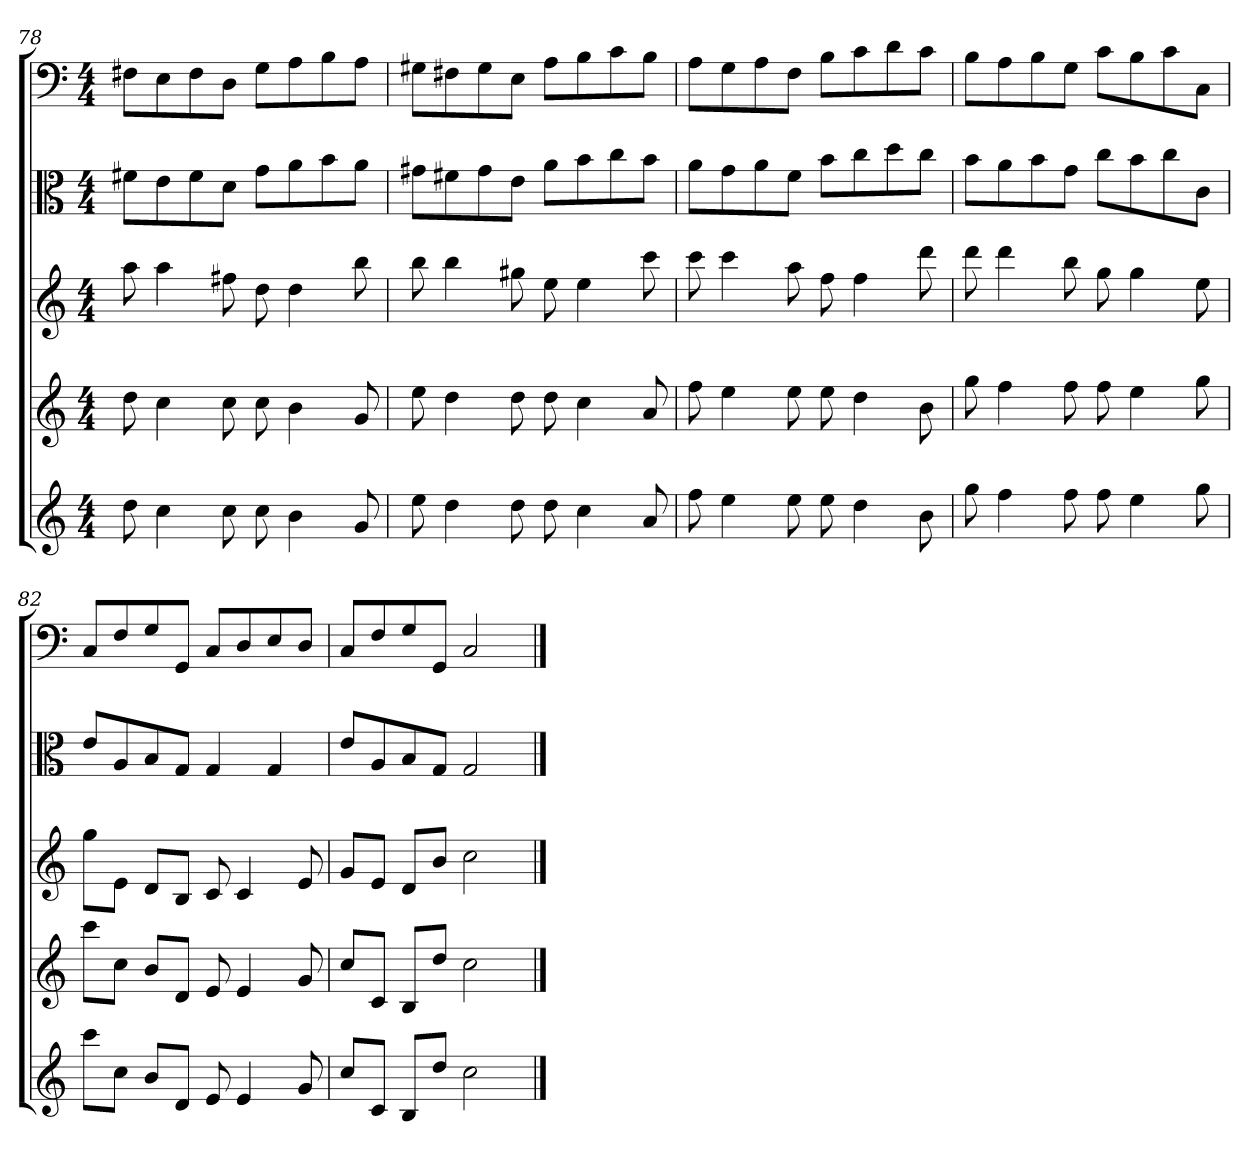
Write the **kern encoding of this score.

**kern	**kern	**kern	**kern	**kern
*part5	*part4	*part3	*part2	*part1
*staff5	*staff4	*staff3	*staff2	*staff1
*clefG2	*clefG2	*clefG2	*clefC3	*clefF4
*k[]	*k[]	*k[]	*k[]	*k[]
*C:	*C:	*C:	*C:	*C:
*M4/4	*M4/4	*M4/4	*M4/4	*M4/4
=78	=78	=78	=78	=78
8dd\	8dd\	8aa\	8f#X\L	8F#X\L
4cc\	4cc\	4aa\	8e\	8E\
.	.	.	8f#\	8F#\
8cc\	8cc\	8ff#X\	8d\J	8D\J
8cc\	8cc\	8dd\	8g\L	8G\L
4b\	4b\	4dd\	8a\	8A\
.	.	.	8b\	8B\
8g/	8g/	8bb\	8a\J	8A\J
=79	=79	=79	=79	=79
8ee\	8ee\	8bb\	8g#X\L	8G#X\L
4dd\	4dd\	4bb\	8f#X\	8F#X\
.	.	.	8g#\	8G#\
8dd\	8dd\	8gg#X\	8e\J	8E\J
8dd\	8dd\	8ee\	8a\L	8A\L
4cc\	4cc\	4ee\	8b\	8B\
.	.	.	8cc\	8c\
8a/	8a/	8ccc\	8b\J	8B\J
=80	=80	=80	=80	=80
8ff\	8ff\	8ccc\	8a\L	8A\L
4ee\	4ee\	4ccc\	8g\	8G\
.	.	.	8a\	8A\
8ee\	8ee\	8aa\	8f\J	8F\J
8ee\	8ee\	8ff\	8b\L	8B\L
4dd\	4dd\	4ff\	8cc\	8c\
.	.	.	8dd\	8d\
8b\	8b\	8ddd\	8cc\J	8c\J
=81	=81	=81	=81	=81
8gg\	8gg\	8ddd\	8b\L	8B\L
4ff\	4ff\	4ddd\	8a\	8A\
.	.	.	8b\	8B\
8ff\	8ff\	8bb\	8g\J	8G\J
8ff\	8ff\	8gg\	8cc\L	8c\L
4ee\	4ee\	4gg\	8b\	8B\
.	.	.	8cc\	8c\
8gg\	8gg\	8ee\	8c\J	8C\J
=82	=82	=82	=82	=82
8ccc\L	8ccc\L	8gg\L	8e/L	8C/L
8cc\J	8cc\J	8e\J	8A/	8F/
8b/L	8b/L	8d/L	8B/	8G/
8d/J	8d/J	8B/J	8G/J	8GG/J
8e/	8e/	8c/	4G/	8C/L
4e/	4e/	4c/	.	8D/
.	.	.	4G/	8E/
8g/	8g/	8e/	.	8D/J
=83	=83	=83	=83	=83
8cc/L	8cc/L	8g/L	8e/L	8C/L
8c/J	8c/J	8e/J	8A/	8F/
8B/L	8B/L	8d/L	8B/	8G/
8dd/J	8dd/J	8b/J	8G/J	8GG/J
2cc\	2cc\	2cc\	2G/	2C/
==	==	==	==	==
*-	*-	*-	*-	*-
